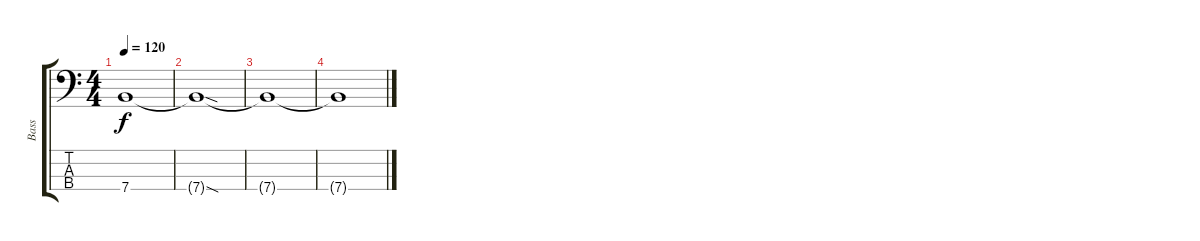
\track ("Bass" "Bass") {instrument electricbasspick}
\staff {score tabs}
\tuning (G2 D2 A1 E1) {hide}
\ts (4 4)
\tempo 120
\clef f4
\ks c
7.4{t}.1{dy f} |
7.4{sod t}.1 |
7.4{t}.1 |
7.4{t}.1
